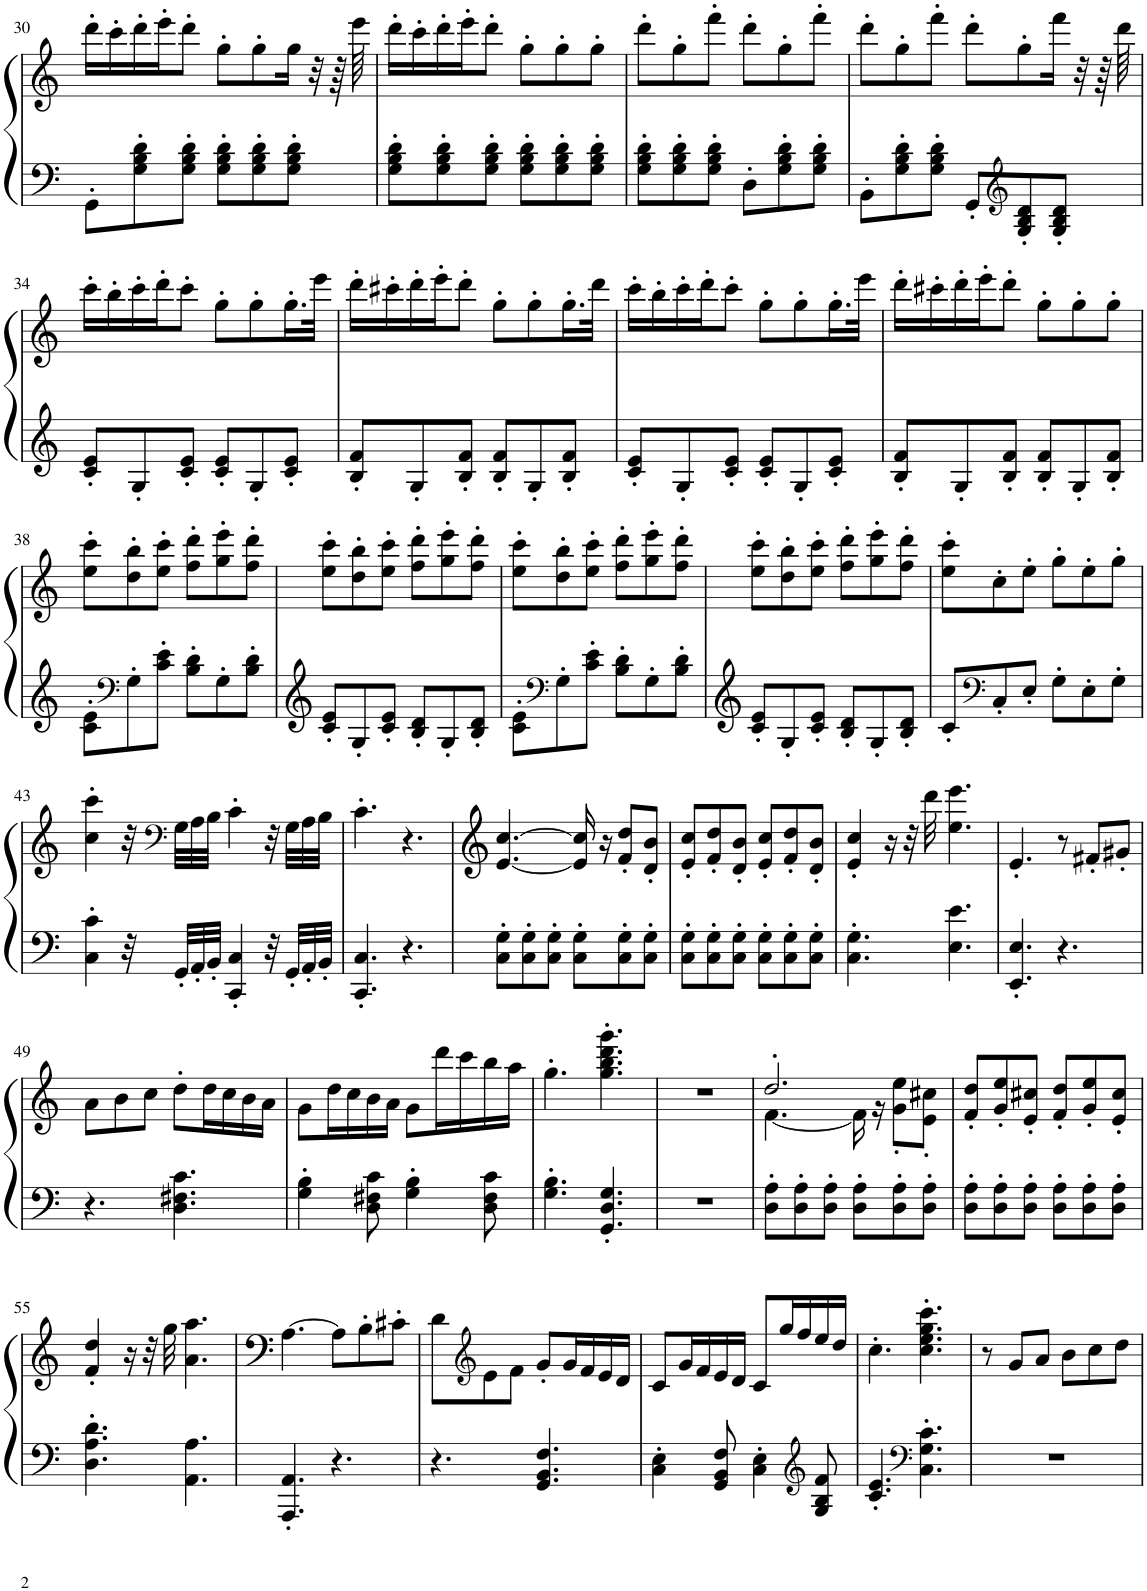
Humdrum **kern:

**kern	**kern
*part1	*part1
*staff2	*staff1
*I"Piano, Addictive Keys 01	*
*I'Pno.	*
!!LO:PB:g=z
*clefG2	*clefG2
*k[]	*k[]
*M6/8	*M6/8
=30	=30
8GG'\L	16ddd'\LL
.	16ccc'\
8G\' 8B\' 8d\'	16ddd'\
.	16eee'\J
8G\' 8B\' 8d\'J	8ddd'\J
8G\' 8B\' 8d\'L	8gg'\L
8G\' 8B\' 8d\'	8gg'\
8G\' 8B\' 8d\'J	16gg\Jk
.	32r
.	64r
.	64eee\
=31	=31
8G\' 8B\' 8d\'L	16ddd'\LL
.	16ccc'\
8G\' 8B\' 8d\'	16ddd'\
.	16eee'\J
8G\' 8B\' 8d\'J	8ddd'\J
8G\' 8B\' 8d\'L	8gg'\L
8G\' 8B\' 8d\'	8gg'\
8G\' 8B\' 8d\'J	8gg'\J
=32	=32
8G\' 8B\' 8d\'L	8ddd'\L
8G\' 8B\' 8d\'	8gg'\
8G\' 8B\' 8d\'J	8fff'\J
8D'\L	8ddd'\L
8G\' 8B\' 8d\'	8gg'\
8G\' 8B\' 8d\'J	8fff'\J
=33	=33
8BB'\L	8ddd'\L
8G\' 8B\' 8d\'	8gg'\
8G\' 8B\' 8d\'J	8fff'\J
8GG'/L	8ddd'\L
*clefG2	*
8G/' 8B/' 8d/'	8gg'\
8G/' 8B/' 8d/'J	16fff\Jk
.	32r
.	64r
.	64ddd\
!!LO:LB:g=z
=34	=34
8c/' 8e/'L	16ccc'\LL
.	16bb'\
8G'/	16ccc'\
.	16ddd'\J
8c/' 8e/'J	8ccc'\J
8c/' 8e/'L	8gg'\L
8G'/	8gg'\
8c/' 8e/'J	16.gg'\L
.	32eee\JJk
=35	=35
8B/' 8f/'L	16ddd'\LL
.	16ccc#X'\
8G'/	16ddd'\
.	16eee'\J
8B/' 8f/'J	8ddd'\J
8B/' 8f/'L	8gg'\L
8G'/	8gg'\
8B/' 8f/'J	16.gg'\L
.	32ddd\JJk
=36	=36
8c/' 8e/'L	16ccc'\LL
.	16bb'\
8G'/	16ccc'\
.	16ddd'\J
8c/' 8e/'J	8ccc'\J
8c/' 8e/'L	8gg'\L
8G'/	8gg'\
8c/' 8e/'J	16.gg'\L
.	32eee\JJk
=37	=37
8B/' 8f/'L	16ddd'\LL
.	16ccc#X'\
8G'/	16ddd'\
.	16eee'\J
8B/' 8f/'J	8ddd'\J
8B/' 8f/'L	8gg'\L
8G'/	8gg'\
8B/' 8f/'J	8gg'\J
!!LO:LB:g=z
=38	=38
8c\' 8e\'L	8ee\' 8ccc\'L
*clefF4	*
8G'\	8dd\' 8bb\'
8c\' 8e\'J	8ee\' 8ccc\'J
8B\' 8d\'L	8ff\' 8ddd\'L
8G'\	8gg\' 8eee\'
8B\' 8d\'J	8ff\' 8ddd\'J
=39	=39
8c/' 8e/'L	8ee\' 8ccc\'L
8G'/	8dd\' 8bb\'
8c/' 8e/'J	8ee\' 8ccc\'J
8B/' 8d/'L	8ff\' 8ddd\'L
8G'/	8gg\' 8eee\'
8B/' 8d/'J	8ff\' 8ddd\'J
=40	=40
8c\' 8e\'L	8ee\' 8ccc\'L
*clefF4	*
8G'\	8dd\' 8bb\'
8c\' 8e\'J	8ee\' 8ccc\'J
8B\' 8d\'L	8ff\' 8ddd\'L
8G'\	8gg\' 8eee\'
8B\' 8d\'J	8ff\' 8ddd\'J
=41	=41
8c/' 8e/'L	8ee\' 8ccc\'L
8G'/	8dd\' 8bb\'
8c/' 8e/'J	8ee\' 8ccc\'J
8B/' 8d/'L	8ff\' 8ddd\'L
8G'/	8gg\' 8eee\'
8B/' 8d/'J	8ff\' 8ddd\'J
=42	=42
8c'/L	8ee\' 8ccc\'L
*clefF4	*
8C'/	8cc'\
8E'/J	8ee'\J
8G'\L	8gg'\L
8E'\	8ee'\
8G'\J	8gg'\J
!!LO:LB:g=z
=43	=43
4C\' 4c\'	4cc\' 4ccc\'
32r	32r
*	*clefF4
32GG'/LLL	32G\LLL
32AA'/	32A\
32BB'/JJJ	32B\JJJ
4CC/' 4C/'	4c'\
32r	32r
32GG'/LLL	32G\LLL
32AA'/	32A\
32BB'/JJJ	32B\JJJ
=44	=44
4.CC/' 4.C/'	4.c'\
4.r	4.r
=45	=45
8C\' 8G\'L	[4.e/ [4.cc/
8C\' 8G\'	.
8C\' 8G\'J	.
8C\' 8G\'L	16e/] 16cc/]
.	16r
8C\' 8G\'	8f/' 8dd/'L
8C\' 8G\'J	8d/' 8b/'J
=46	=46
8C\' 8G\'L	8e/' 8cc/'L
8C\' 8G\'	8f/' 8dd/'
8C\' 8G\'J	8d/' 8b/'J
8C\' 8G\'L	8e/' 8cc/'L
8C\' 8G\'	8f/' 8dd/'
8C\' 8G\'J	8d/' 8b/'J
=47	=47
4.C\' 4.G\'	4e/' 4cc/'
.	16r
.	32r
.	32ddd\
4.E\ 4.e\	4.ee\ 4.eee\
=48	=48
4.EE/' 4.E/'	4.e'/
4.r	8r
.	8f#X'/L
.	8g#X'/J
!!LO:LB:g=z
=49	=49
4.r	8a\L
.	8b\
.	8cc\J
4.D\ 4.F#X\ 4.c\	8dd'\L
.	16dd\L
.	16cc\
.	16b\
.	16a\JJ
=50	=50
4G\' 4B\'	8g\L
.	16dd\L
.	16cc\
8D\ 8F#X\ 8c\	16b\
.	16a\JJ
4G\' 4B\'	8g\L
.	16ddd\L
.	16ccc\
8D\ 8F#\ 8c\	16bb\
.	16aa\JJ
=51	=51
4.G\' 4.B\'	4.gg'\
4.GG/' 4.D/' 4.G/'	4.gg\' 4.bb\' 4.ddd\' 4.ggg\'
=52	=52
2.r	2.r
=53	=53
*	*^
8D\' 8A\'L	2.dd'/	[4.f\
8D\' 8A\'	.	.
8D\' 8A\'J	.	.
8D\' 8A\'L	.	16f\]
.	.	16r
8D\' 8A\'	.	8g\' 8ee\'L
8D\' 8A\'J	.	8e\' 8cc#X\'J
*	*v	*v
=54	=54
8D\' 8A\'L	8f/' 8dd/'L
8D\' 8A\'	8g/' 8ee/'
8D\' 8A\'J	8e/' 8cc#X/'J
8D\' 8A\'L	8f/' 8dd/'L
8D\' 8A\'	8g/' 8ee/'
8D\' 8A\'J	8e/' 8cc#/'J
!!LO:LB:g=z
=55	=55
4.D\' 4.A\' 4.d\'	4f/' 4dd/'
.	16r
.	32r
.	32gg\
4.AA\ 4.A\	4.a\ 4.aa\
=56	=56
4.AAA/' 4.AA/'	[4.A\
4.r	8A\L]
.	8B'\
.	8c#X'\J
=57	=57
4.r	8d\L
*	*clefG2
.	8e\
.	8f\J
4.GG/ 4.BB/ 4.F/	8g'/L
.	16g/L
.	16f/
.	16e/
.	16d/JJ
=58	=58
4C\' 4E\'	8c/L
.	16g/L
.	16f/
8GG/ 8BB/ 8F/	16e/
.	16d/JJ
4C\' 4E\'	8c/L
.	16gg/L
.	16ff/
*clefG2	*
8G/ 8B/ 8f/	16ee/
.	16dd/JJ
=59	=59
4.c/' 4.e/'	4.cc'\
*clefF4	*
4.C\' 4.G\' 4.c\'	4.cc\' 4.ee\' 4.gg\' 4.ccc\'
=60	=60
2.r	8r
.	8g/L
.	8a/J
.	8b\L
.	8cc\
.	8dd\J
=	=
*-	*-
